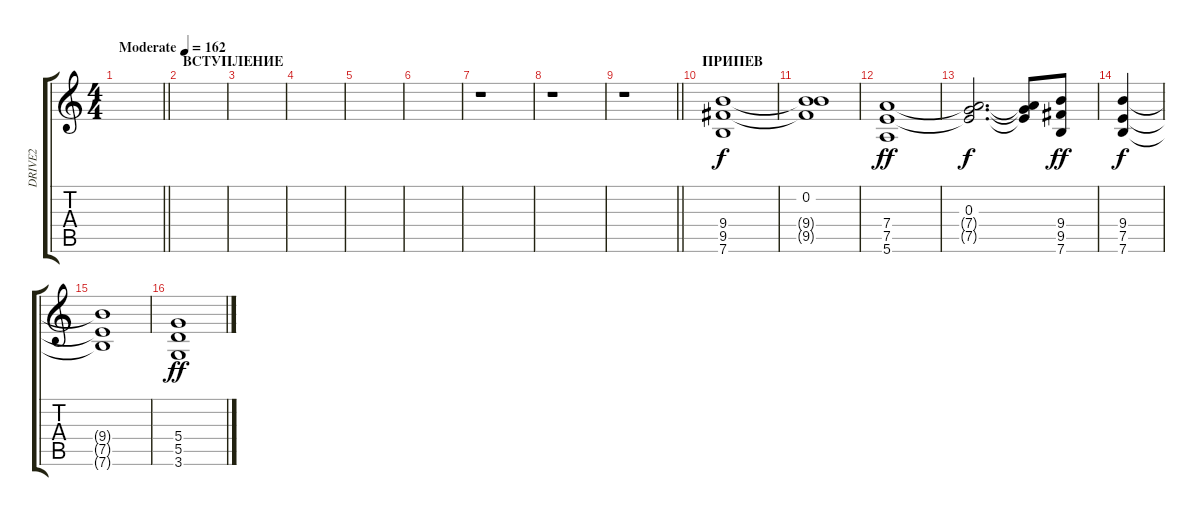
\track ("DRIVE2" "DRIVE2") {instrument overdrivenguitar}
\staff {score tabs}
\tuning (E4 B3 G3 D3 A2 E2) {hide}
\ts (4 4)
\tempo (162 "Moderate")
\clef g2
\barLineRight lightlight
\ks c
|
\section ("" "ВСТУПЛЕНИЕ")
|
|
|
|
|
r.1 |
r.1 |
\barLineRight lightlight
r.1 |
\section ("" "ПРИПЕВ")
(9.4 9.5 7.6).1 |
(0.2 9.4{t} 9.5{t}).1{dy f} |
(7.4 7.5 5.6).1{dy ff} |
(0.3 7.4{t} 7.5{t}).2{d dy f} (0.3{t} 7.4{t} 7.5{t}).8 (9.4 9.5 7.6).8{dy ff} |
(9.4 7.5 7.6).4{dy f} |
(9.4{t} 7.5{t} 7.6{t}).1 |
(5.4 5.5 3.6).1{dy ff}
